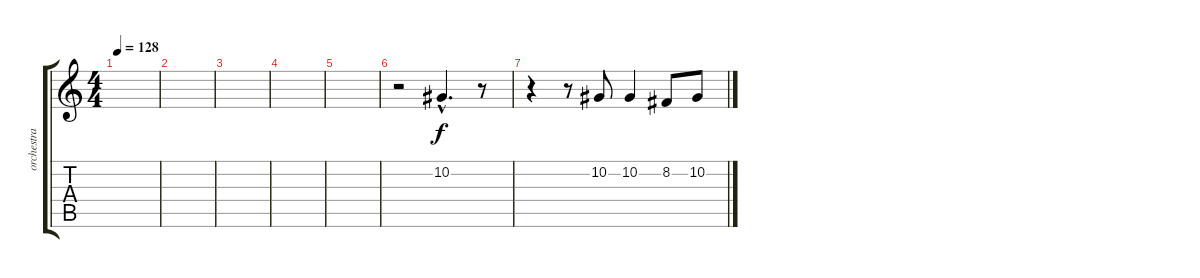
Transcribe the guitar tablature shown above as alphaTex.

\track ("orchestra" "orchestra") {instrument stringensemble1}
\staff {score tabs}
\tuning (Eb4 Bb3 Gb3 Db3 Ab2 Eb2) {hide}
\ts (4 4)
\tempo 128
\clef g2
\ks c
|
|
|
|
|
r.2 10.2{hac}.4{d} r.8 |
r.4 r.8 10.2.8 10.2.4 8.2.8 10.2.8
